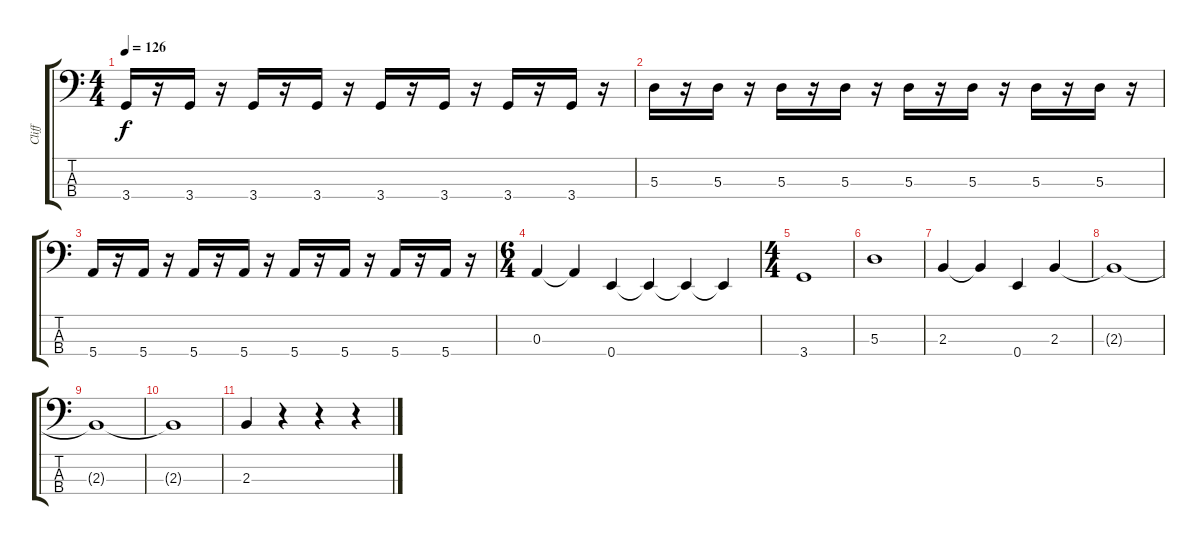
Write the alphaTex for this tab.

\track ("Cliff" "Cliff") {instrument electricbassfinger}
\staff {score tabs}
\tuning (G2 D2 A1 E1) {hide}
\ts (4 4)
\tempo 126
\clef f4
\ks c
3.4.16{dy f} r.16 3.4.16 r.16 3.4.16 r.16 3.4.16 r.16 3.4.16 r.16 3.4.16 r.16 3.4.16 r.16 3.4.16 r.16 |
5.3.16 r.16 5.3.16 r.16 5.3.16 r.16 5.3.16 r.16 5.3.16 r.16 5.3.16 r.16 5.3.16 r.16 5.3.16 r.16 |
5.4.16 r.16 5.4.16 r.16 5.4.16 r.16 5.4.16 r.16 5.4.16 r.16 5.4.16 r.16 5.4.16 r.16 5.4.16 r.16 |
\ts (6 4)
0.3.4 0.3{t}.4 0.4.4 0.4{t}.4 0.4{t}.4 0.4{t}.4 |
\ts (4 4)
3.4.1 |
5.3.1 |
2.3.4 2.3{t}.4 0.4.4 2.3.4 |
2.3{t}.1 |
2.3{t}.1 |
2.3{t}.1 |
2.3.4 r.4 r.4 r.4
